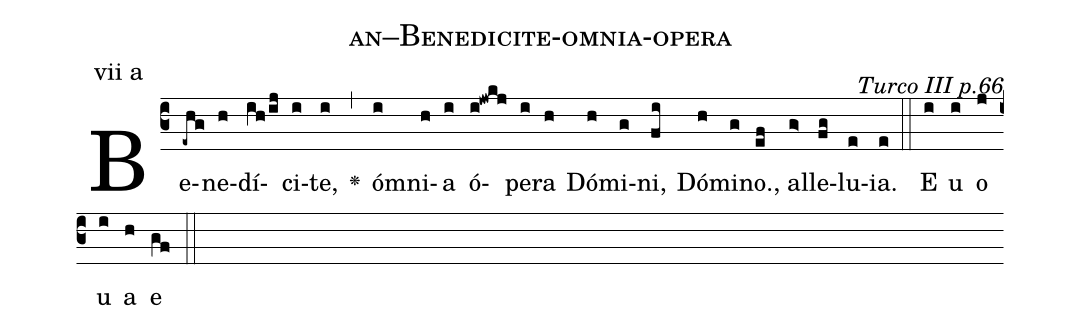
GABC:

name: an--Benedicite-omnia-opera;
commentary: Turco III  p.66;
annotation: vii a;
%%
(c3) Be(-ehg)ne(h)dí(ih/ij)ci(i)te,(i) <v>\greheightstar</v>(,) óm(i)ni(h)a(i) ó(i!jwkj)pe(i)ra(h) Dó(h)mi(g)ni,(fi) Dó(h)mi(g)no.(ef), al(g>)le(fg)lu(e)ia.(e) (::)
E(i) u(i) o(j) u(i) a(h) e(gf) (::)
